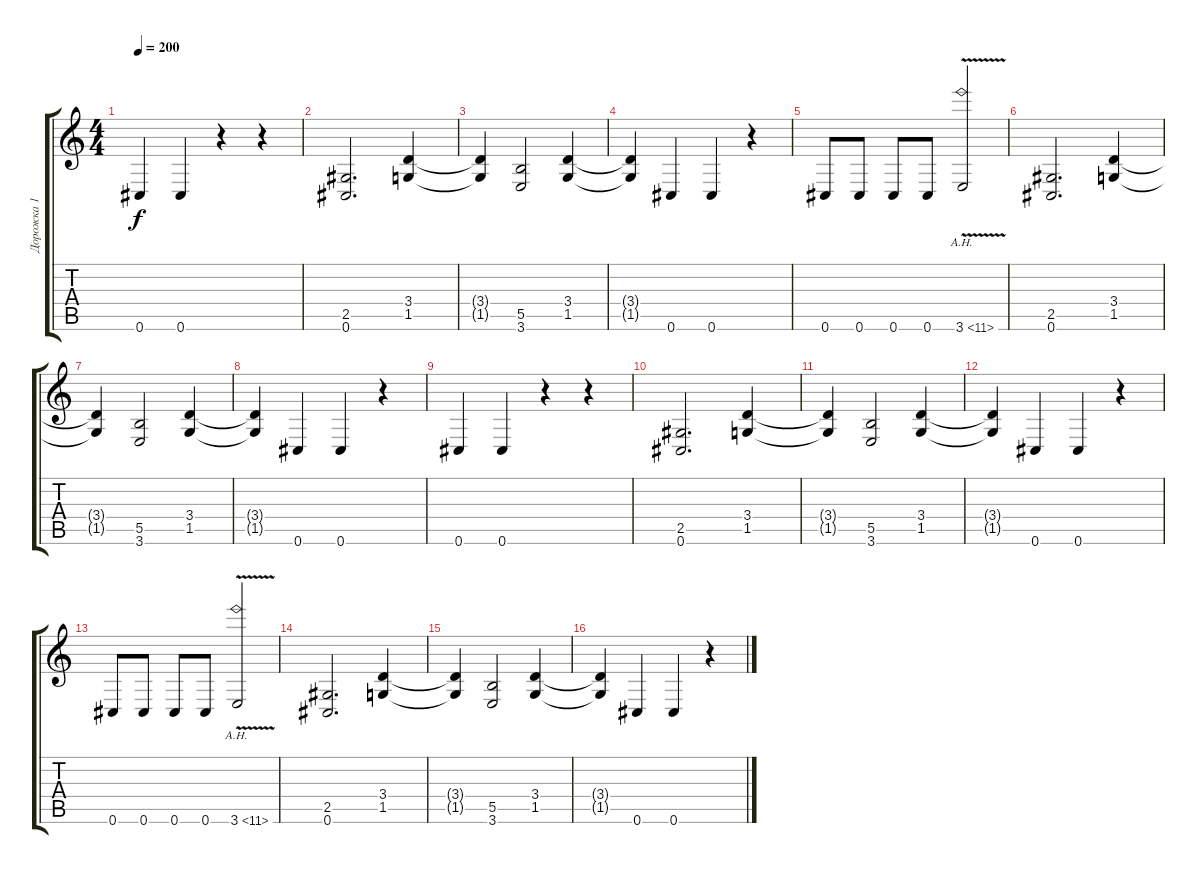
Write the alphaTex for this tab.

\track ("Дорожка 1" "Дорожка 1") {instrument distortionguitar}
\staff {score tabs}
\tuning (Db4 Ab3 E3 B2 Gb2 Db2) {hide}
\ts (4 4)
\tempo 200
\clef g2
\ks c
0.6.4{dy f} 0.6.4 r.4 r.4 |
(2.5 0.6).2{d} (3.4 1.5).4 |
(3.4{t} 1.5{t}).4 (5.5 3.6).2 (3.4 1.5).4 |
(3.4{t} 1.5{t}).4 0.6.4 0.6.4 r.4 |
0.6.8 0.6.8 0.6.8 0.6.8 3.6{ah 8 v}.2 |
(2.5 0.6).2{d} (3.4 1.5).4 |
(3.4{t} 1.5{t}).4 (5.5 3.6).2 (3.4 1.5).4 |
(3.4{t} 1.5{t}).4 0.6.4 0.6.4 r.4 |
0.6.4 0.6.4 r.4 r.4 |
(2.5 0.6).2{d} (3.4 1.5).4 |
(3.4{t} 1.5{t}).4 (5.5 3.6).2 (3.4 1.5).4 |
(3.4{t} 1.5{t}).4 0.6.4 0.6.4 r.4 |
0.6.8 0.6.8 0.6.8 0.6.8 3.6{ah 8 v}.2 |
(2.5 0.6).2{d} (3.4 1.5).4 |
(3.4{t} 1.5{t}).4 (5.5 3.6).2 (3.4 1.5).4 |
(3.4{t} 1.5{t}).4 0.6.4 0.6.4 r.4
